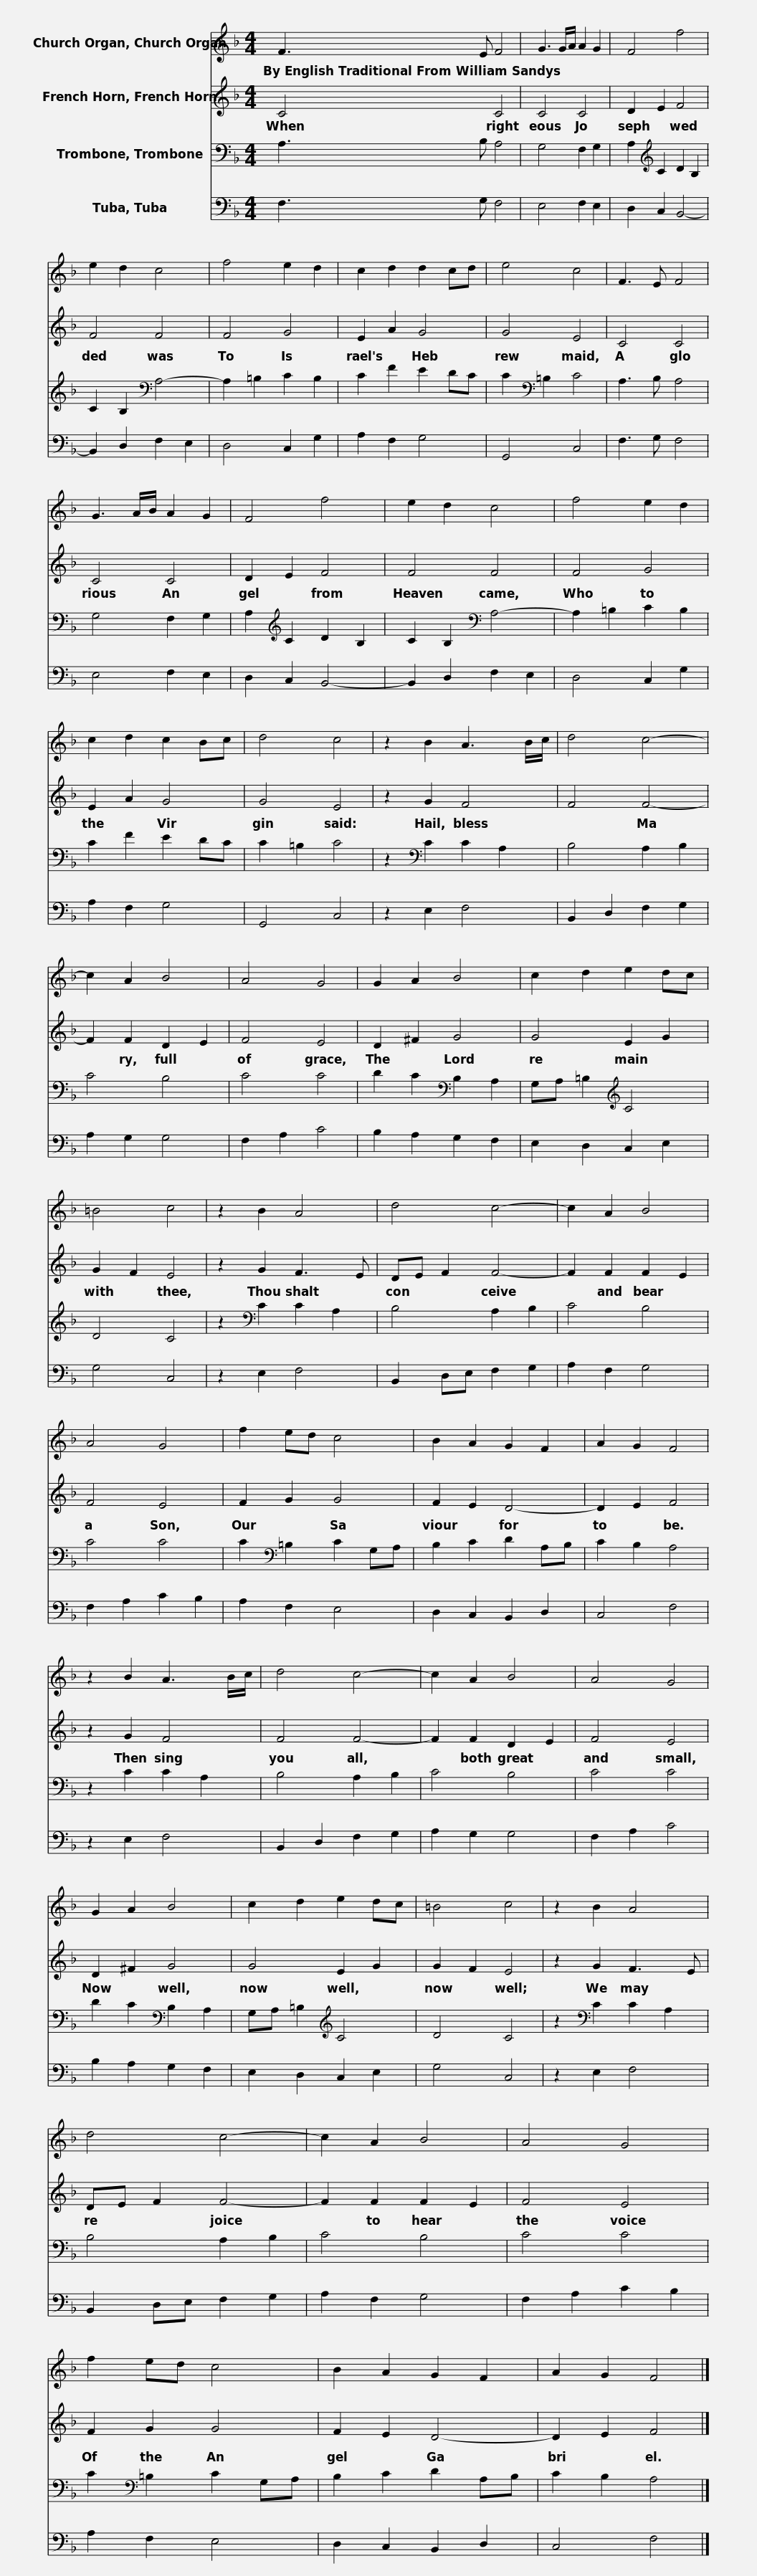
X:1
%%score 1 2 3 4
L:1/8
M:4/4
I:linebreak $
K:F
V:1 treble
V:2 treble
V:3 bass
V:4 bass
V:1
 F3 E F4 | G3 G/A/ A2 G2 | F4 f4 |$ e2 d2 c4 | f4 e2 d2 | %5
 c2 d2 d2 cd | e4 c4 | F3 E F4 | G3 A/B/ A2 G2 |$ F4 f4 | %10
 e2 d2 c4 | f4 e2 d2 | c2 d2 c2 Bc | d4 c4 | z2 B2 A3 B/c/ |$ %15
 d4 c4- | c2 A2 B4 | A4 G4 | G2 A2 B4 | c2 d2 e2 dc | %20
 =B4 c4 |$ z2 B2 A4 | d4 c4- | c2 A2 B4 | A4 G4 | %25
 f2 ed c4 | B2 A2 G2 F2 |$ A2 G2 F4 | z2 B2 A3 B/c/ | d4 c4- | %30
 c2 A2 B4 | A4 G4 | G2 A2 B4 |$ c2 d2 e2 dc | =B4 c4 | %35
 z2 B2 A4 | d4 c4- | c2 A2 B4 | A4 G4 |$ f2 ed c4 | %40
 B2 A2 G2 F2 | A2 G2 F4 |] %42
V:2
 C4 C4 | C4 C4 | D2 E2 F4 |$ F4 F4 | F4 G4 | %5
 E2 A2 G4 | G4 E4 | C4 C4 | C4 C4 |$ D2 E2 F4 | %10
 F4 F4 | F4 G4 | E2 A2 G4 | G4 E4 | z2 G2 F4 |$ %15
 F4 F4- | F2 F2 D2 E2 | F4 E4 | D2 ^F2 G4 | G4 E2 G2 | %20
 G2 F2 E4 |$ z2 G2 F3 E | DE F2 F4- | F2 F2 F2 E2 | F4 E4 | %25
 F2 G2 G4 | F2 E2 D4- |$ D2 E2 F4 | z2 G2 F4 | F4 F4- | %30
 F2 F2 D2 E2 | F4 E4 | D2 ^F2 G4 |$ G4 E2 G2 | G2 F2 E4 | %35
 z2 G2 F3 E | DE F2 F4- | F2 F2 F2 E2 | F4 E4 |$ F2 G2 G4 | %40
 F2 E2 D4- | D2 E2 F4 |] %42
V:3
 A,3 B, A,4 | G,4 F,2 G,2 | A,2[K:treble] C2 D2 B,2 |$ C2 B,2[K:bass] A,4- | A,2 =B,2 C2 B,2 | %5
 C2 F2 E2 DC | C2[K:bass] =B,2 C4 | A,3 B, A,4 | G,4 F,2 G,2 |$ A,2[K:treble] C2 D2 B,2 | %10
 C2 B,2[K:bass] A,4- | A,2 =B,2 C2 B,2 | C2 F2 E2 DC | C2 =B,2 C4 | z2[K:bass] C2 C2 A,2 |$ %15
 B,4 A,2 B,2 | C4 B,4 | C4 C4 | D2 C2[K:bass] B,2 A,2 | G,A, =B,2[K:treble] C4 | %20
 D4 C4 |$ z2[K:bass] C2 C2 A,2 | B,4 A,2 B,2 | C4 B,4 | C4 C4 | %25
 C2[K:bass] =B,2 C2 G,A, | B,2 C2 D2 A,B, |$ C2 B,2 A,4 | z2 C2 C2 A,2 | B,4 A,2 B,2 | %30
 C4 B,4 | C4 C4 | D2 C2[K:bass] B,2 A,2 |$ G,A, =B,2[K:treble] C4 | D4 C4 | %35
 z2[K:bass] C2 C2 A,2 | B,4 A,2 B,2 | C4 B,4 | C4 C4 |$ C2[K:bass] =B,2 C2 G,A, | %40
 B,2 C2 D2 A,B, | C2 B,2 A,4 |] %42
V:4
 F,3 G, F,4 | E,4 F,2 E,2 | D,2 C,2 B,,4- |$ B,,2 D,2 F,2 E,2 | D,4 C,2 G,2 | %5
 A,2 F,2 G,4 | G,,4 C,4 | F,3 G, F,4 | E,4 F,2 E,2 |$ D,2 C,2 B,,4- | %10
 B,,2 D,2 F,2 E,2 | D,4 C,2 G,2 | A,2 F,2 G,4 | G,,4 C,4 | z2 E,2 F,4 |$ %15
 B,,2 D,2 F,2 G,2 | A,2 G,2 G,4 | F,2 A,2 C4 | B,2 A,2 G,2 F,2 | E,2 D,2 C,2 E,2 | %20
 G,4 C,4 |$ z2 E,2 F,4 | B,,2 D,E, F,2 G,2 | A,2 F,2 G,4 | F,2 A,2 C2 B,2 | %25
 A,2 F,2 E,4 | D,2 C,2 B,,2 D,2 |$ C,4 F,4 | z2 E,2 F,4 | B,,2 D,2 F,2 G,2 | %30
 A,2 G,2 G,4 | F,2 A,2 C4 | B,2 A,2 G,2 F,2 |$ E,2 D,2 C,2 E,2 | G,4 C,4 | %35
 z2 E,2 F,4 | B,,2 D,E, F,2 G,2 | A,2 F,2 G,4 | F,2 A,2 C2 B,2 |$ A,2 F,2 E,4 | %40
 D,2 C,2 B,,2 D,2 | C,4 F,4 |] %42
